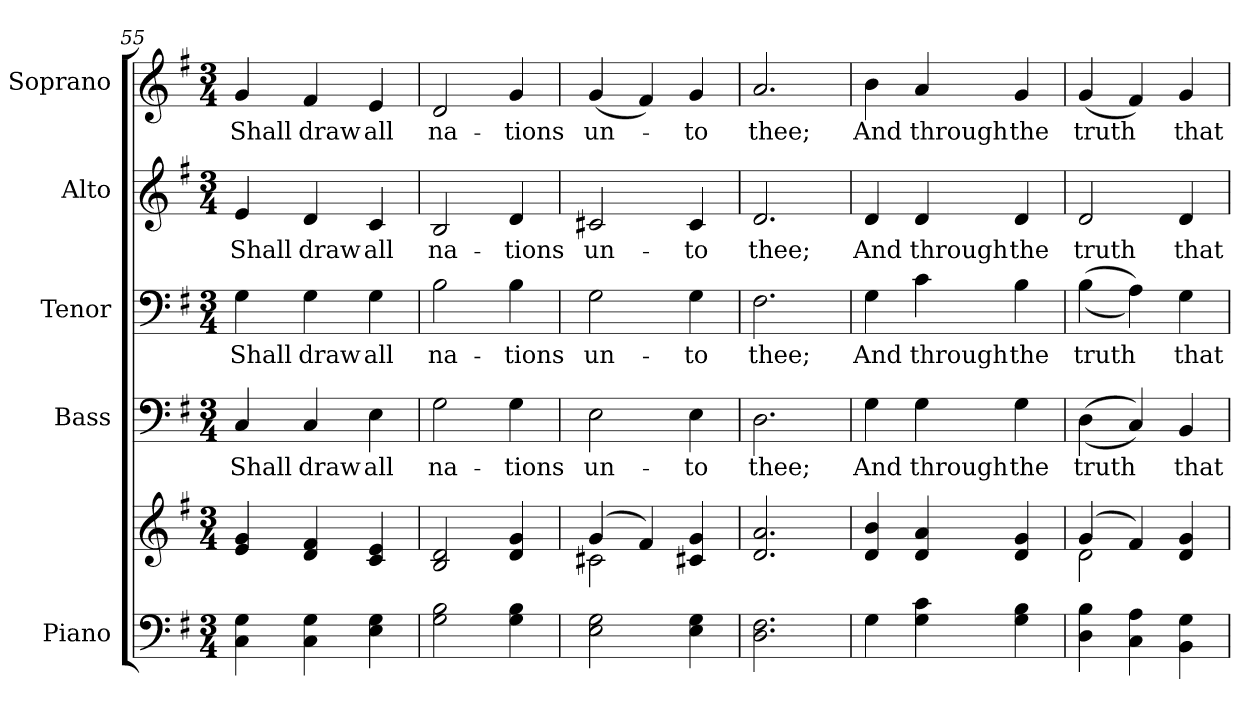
**kern	**kern	**kern	**text	**kern	**text	**kern	**text	**kern	**text
*part5	*part5	*part4	*part4	*part3	*part3	*part2	*part2	*part1	*part1
*staff6	*staff5	*staff4	*staff4	*staff3	*staff3	*staff2	*staff2	*staff1	*staff1
*I"Piano	*	*I"Bass	*	*I"Tenor	*	*I"Alto	*	*I"Soprano	*
*I'Pno.	*	*I'B.	*	*I'T.	*	*I'A.	*	*I'S.	*
!!LO:PB:g=z
*clefF4	*clefG2	*clefF4	*	*clefF4	*	*clefG2	*	*clefG2	*
*k[f#]	*k[f#]	*k[f#]	*	*k[f#]	*	*k[f#]	*	*k[f#]	*
*G:	*G:	*G:	*	*G:	*	*G:	*	*G:	*
*M3/4	*M3/4	*M3/4	*	*M3/4	*	*M3/4	*	*M3/4	*
=55	=55	=55	=55	=55	=55	=55	=55	=55	=55
!	!	!	!LO:LY:b:color=#000000	!	!	!	!	!	!
!	!	!	!	!	!LO:LY:b:color=#000000	!	!	!	!
!	!	!	!	!	!	!	!LO:LY:b:color=#000000	!	!
!	!	!	!	!	!	!	!	!	!LO:LY:b:color=#000000
4Ci\ 4Gi	4ei/ 4gi	4Ci/	Shall	4Gi\	Shall	4ei/	Shall	4gi/	Shall
!	!	!	!LO:LY:b:color=#000000	!	!	!	!	!	!
!	!	!	!	!	!LO:LY:b:color=#000000	!	!	!	!
!	!	!	!	!	!	!	!LO:LY:b:color=#000000	!	!
!	!	!	!	!	!	!	!	!	!LO:LY:b:color=#000000
4Ci\ 4Gi	4di/ 4f#i	4Ci/	draw	4Gi\	draw	4di/	draw	4f#i/	draw
!	!	!	!LO:LY:b:color=#000000	!	!	!	!	!	!
!	!	!	!	!	!LO:LY:b:color=#000000	!	!	!	!
!	!	!	!	!	!	!	!LO:LY:b:color=#000000	!	!
!	!	!	!	!	!	!	!	!	!LO:LY:b:color=#000000
4Ei\ 4Gi	4ci/ 4ei	4Ei\	all	4Gi\	all	4ci/	all	4ei/	all
=56	=56	=56	=56	=56	=56	=56	=56	=56	=56
!	!	!	!LO:LY:b:color=#000000	!	!	!	!	!	!
!	!	!	!	!	!LO:LY:b:color=#000000	!	!	!	!
!	!	!	!	!	!	!	!LO:LY:b:color=#000000	!	!
!	!	!	!	!	!	!	!	!	!LO:LY:b:color=#000000
2Gi\ 2Bi	2Bi/ 2di	2Gi\	na-	2Bi\	na-	2Bi/	na-	2di/	na-
!	!	!	!LO:LY:b:color=#000000	!	!	!	!	!	!
!	!	!	!	!	!LO:LY:b:color=#000000	!	!	!	!
!	!	!	!	!	!	!	!LO:LY:b:color=#000000	!	!
!	!	!	!	!	!	!	!	!	!LO:LY:b:color=#000000
4Gi\ 4Bi	4di/ 4gi	4Gi\	-tions	4Bi\	-tions	4di/	-tions	4gi/	-tions
=57	=57	=57	=57	=57	=57	=57	=57	=57	=57
*	*^	*	*	*	*	*	*	*	*
!	!	!	!	!LO:LY:b:color=#000000	!	!	!	!	!	!
!	!	!	!	!	!	!LO:LY:b:color=#000000	!	!	!	!
!	!	!	!	!	!	!	!	!LO:LY:b:color=#000000	!	!
!	!	!	!	!	!	!	!	!	!	!LO:LY:b:color=#000000
2Ei\ 2Gi	(4gi/	2c#Xi\	2Ei\	un-	2Gi\	un-	2c#Xi/	un-	(4gi/	un-
.	4f#i/)	.	.	.	.	.	.	.	4f#i/)	.
!	!	!	!	!LO:LY:b:color=#000000	!	!	!	!	!	!
!	!	!	!	!	!	!LO:LY:b:color=#000000	!	!	!	!
!	!	!	!	!	!	!	!	!LO:LY:b:color=#000000	!	!
!	!	!	!	!	!	!	!	!	!	!LO:LY:b:color=#000000
4Ei\ 4Gi	4c#Xi/ 4gi	4ryy	4Ei\	-to	4Gi\	-to	4c#i/	-to	4gi/	-to
*	*v	*v	*	*	*	*	*	*	*	*
!!LO:PB:g=z
=58	=58	=58	=58	=58	=58	=58	=58	=58	=58
*	*^	*	*	*	*	*	*	*	*
!	!	!	!	!LO:LY:b:color=#000000	!	!	!	!	!	!
*	*v	*v	*	*	*	*	*	*	*	*
*	*^	*	*	*	*	*	*	*	*
!	!	!	!	!	!	!LO:LY:b:color=#000000	!	!	!	!
*	*v	*v	*	*	*	*	*	*	*	*
*	*^	*	*	*	*	*	*	*	*
!	!	!	!	!	!	!	!	!LO:LY:b:color=#000000	!	!
*	*v	*v	*	*	*	*	*	*	*	*
*	*^	*	*	*	*	*	*	*	*
!	!	!	!	!	!	!	!	!	!	!LO:LY:b:color=#000000
*	*v	*v	*	*	*	*	*	*	*	*
2.Di\ 2.F#i	2.di/ 2.ai	2.Di\	thee;	2.F#i\	thee;	2.di/	thee;	2.ai/	thee;
=59	=59	=59	=59	=59	=59	=59	=59	=59	=59
!	!	!	!LO:LY:b:color=#000000	!	!	!	!	!	!
!	!	!	!	!	!LO:LY:b:color=#000000	!	!	!	!
!	!	!	!	!	!	!	!LO:LY:b:color=#000000	!	!
!	!	!	!	!	!	!	!	!	!LO:LY:b:color=#000000
4Gi\	4di/ 4bi	4Gi\	And	4Gi\	And	4di/	And	4bi\	And
!	!	!	!LO:LY:b:color=#000000	!	!	!	!	!	!
!	!	!	!	!	!LO:LY:b:color=#000000	!	!	!	!
!	!	!	!	!	!	!	!LO:LY:b:color=#000000	!	!
!	!	!	!	!	!	!	!	!	!LO:LY:b:color=#000000
4Gi\ 4ci	4di/ 4ai	4Gi\	through	4ci\	through	4di/	through	4ai/	through
!	!	!	!LO:LY:b:color=#000000	!	!	!	!	!	!
!	!	!	!	!	!LO:LY:b:color=#000000	!	!	!	!
!	!	!	!	!	!	!	!LO:LY:b:color=#000000	!	!
!	!	!	!	!	!	!	!	!	!LO:LY:b:color=#000000
4Gi\ 4Bi	4di/ 4gi	4Gi\	the	4Bi\	the	4di/	the	4gi/	the
=60	=60	=60	=60	=60	=60	=60	=60	=60	=60
*	*^	*	*	*	*	*	*	*	*
!	!	!	!	!LO:LY:b:color=#000000	!	!	!	!	!	!
!	!	!	!	!	!	!LO:LY:b:color=#000000	!	!	!	!
!	!	!	!	!	!	!	!	!LO:LY:b:color=#000000	!	!
!	!	!	!	!	!	!	!	!	!	!LO:LY:b:color=#000000
4Di\ 4Bi	(4gi/	2di\	((4Di\	truth	((4Bi\	truth	2di/	truth	(4gi/	truth
4Ci\ 4Ai	4f#i/)	.	4Ci/))	.	4Ai\))	.	.	.	4f#i/)	.
!	!	!	!	!LO:LY:b:color=#000000	!	!	!	!	!	!
!	!	!	!	!	!	!LO:LY:b:color=#000000	!	!	!	!
!	!	!	!	!	!	!	!	!LO:LY:b:color=#000000	!	!
!	!	!	!	!	!	!	!	!	!	!LO:LY:b:color=#000000
4BBi\ 4Gi	4di/ 4gi	4ryy	4BBi/	that	4Gi\	that	4di/	that	4gi/	that
*	*v	*v	*	*	*	*	*	*	*	*
=	=	=	=	=	=	=	=	=	=
*-	*-	*-	*-	*-	*-	*-	*-	*-	*-
